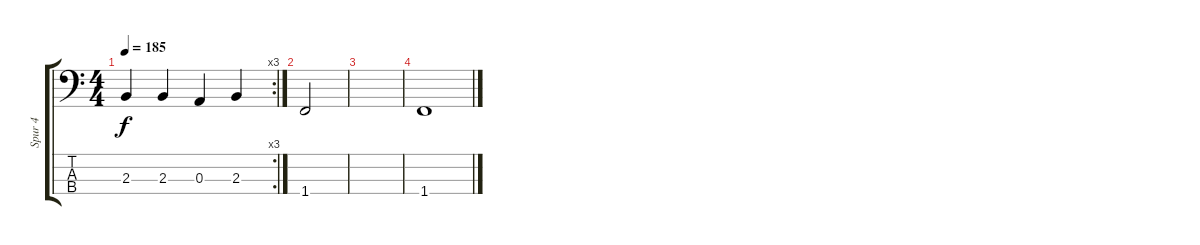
\track ("Spur 4" "Spur 4") {instrument slapbass2}
\staff {score tabs}
\tuning (G2 D2 A1 E1) {hide}
\rc 3
\ts (4 4)
\tempo 185
\clef f4
\ks c
2.3.4{dy f} 2.3.4 0.3.4 2.3.4 |
1.4.2 |
|
1.4.1
